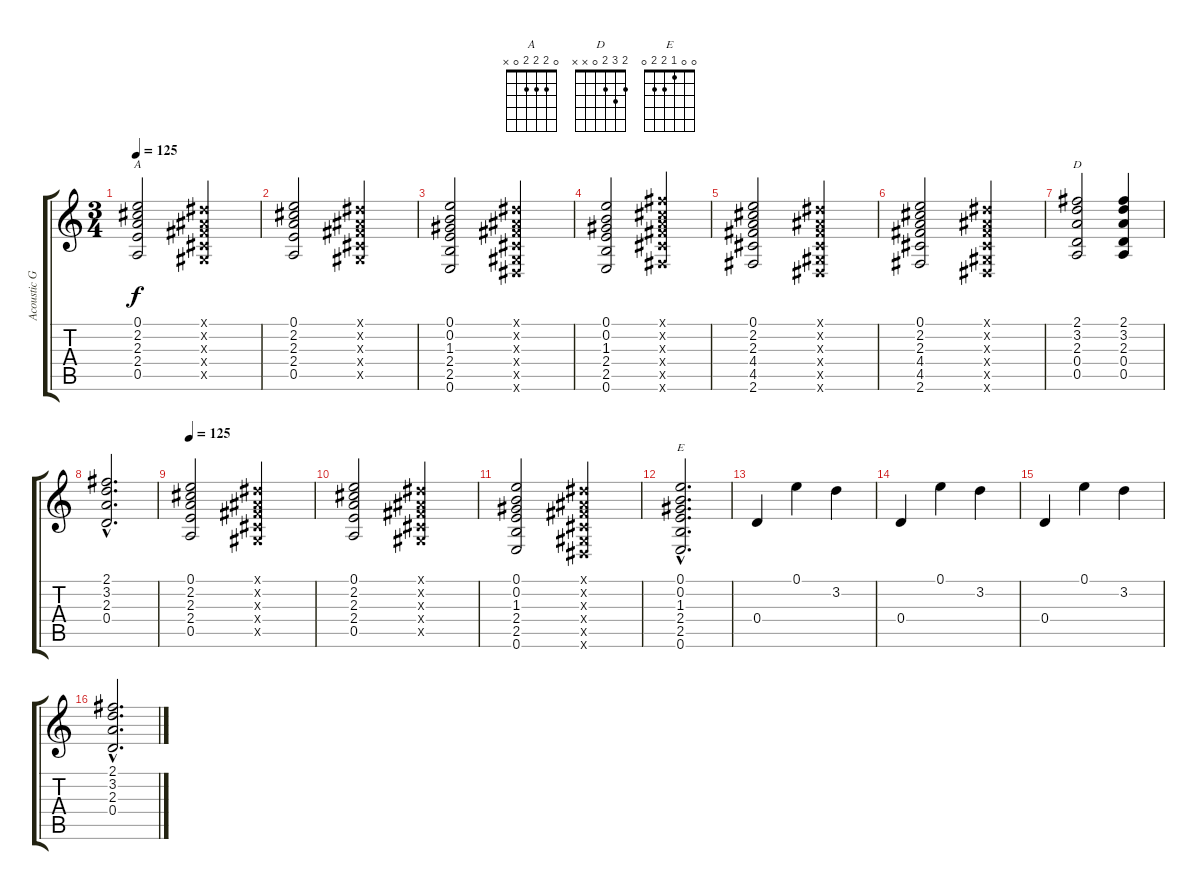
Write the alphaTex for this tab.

\track ("Acoustic Guitar" "Acoustic G") {instrument acousticguitarsteel}
\staff {score tabs}
\tuning (E4 B3 G3 D3 A2 E2) {hide}
\chord ("A" 0 2 2 2 0 x)
\chord ("D" 2 3 2 0 x x)
\chord ("E" 0 0 1 2 2 0)
\ts (3 4)
\tempo 125
\clef g2
\ks c
(0.1 2.2 2.3 2.4 0.5).2{ch "A" dy f} (-1.1{x} -1.2{x} -1.3{x} -1.4{x} -1.5{x}).4 |
(0.1 2.2 2.3 2.4 0.5).2 (-1.1{x} -1.2{x} -1.3{x} -1.4{x} -1.5{x}).4 |
(0.1 0.2 1.3 2.4 2.5 0.6).2 (-1.1{x} -1.2{x} -1.3{x} -1.4{x} -1.5{x} -1.6{x}).4 |
(0.1 0.2 1.3 2.4 2.5 0.6).2 (2.1{x} 2.2{x} 2.3{x} 4.4{x} 4.5{x} 2.6{x}).4 |
(0.1 2.2 2.3 4.4 4.5 2.6).2 (-1.1{x} -1.2{x} -1.3{x} -1.4{x} -1.5{x} -1.6{x}).4 |
(0.1 2.2 2.3 4.4 4.5 2.6).2 (-1.1{x} -1.2{x} -1.3{x} -1.4{x} -1.5{x} -1.6{x}).4 |
(2.1 3.2 2.3 0.4 0.5).2{ch "D"} (2.1 3.2 2.3 0.4 0.5).4 |
(2.1{hac} 3.2{hac} 2.3{hac} 0.4{hac}).2{d} |
\tempo 125
(0.1 2.2 2.3 2.4 0.5).2 (-1.1{x} -1.2{x} -1.3{x} -1.4{x} -1.5{x}).4 |
(0.1 2.2 2.3 2.4 0.5).2 (-1.1{x} -1.2{x} -1.3{x} -1.4{x} -1.5{x}).4 |
(0.1 0.2 1.3 2.4 2.5 0.6).2 (-1.1{x} -1.2{x} -1.3{x} -1.4{x} -1.5{x} -1.6{x}).4 |
(0.1{hac} 0.2{hac} 1.3{hac} 2.4{hac} 2.5{hac} 0.6{hac}).2{d ch "E"} |
0.4.4 0.1.4 3.2.4 |
0.4.4 0.1.4 3.2.4 |
0.4.4 0.1.4 3.2.4 |
(2.1{hac} 3.2{hac} 2.3{hac} 0.4{hac}).2{d}
